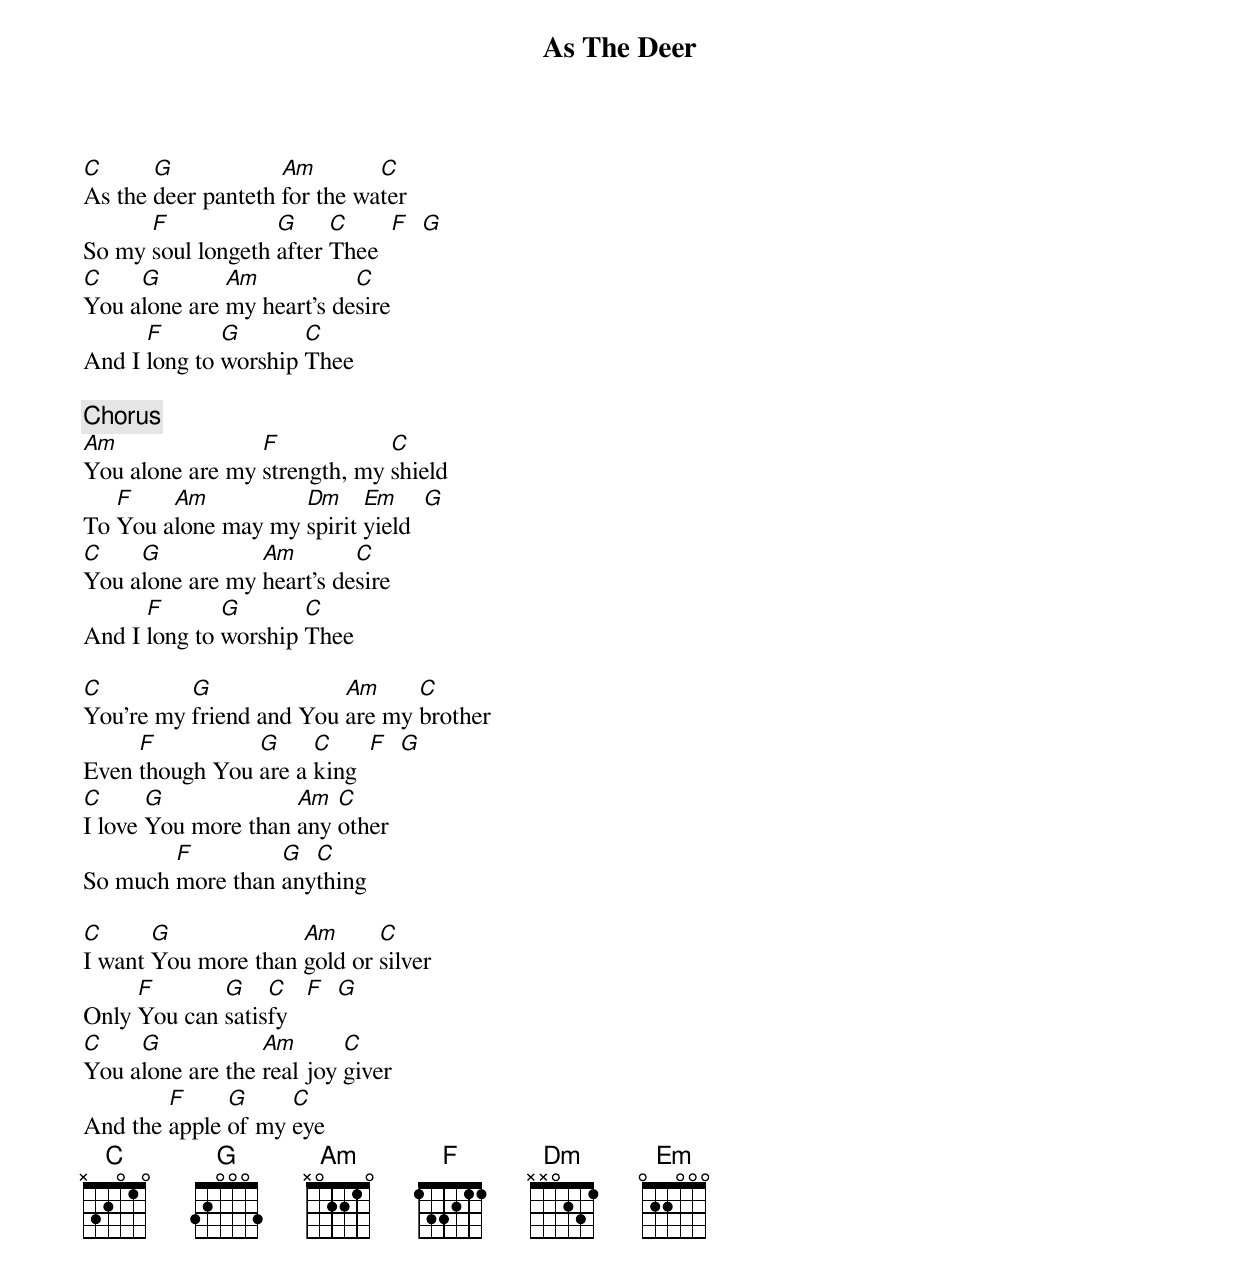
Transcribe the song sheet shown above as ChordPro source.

{Title: As The Deer}

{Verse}
[C]As the [G]deer panteth [Am]for the wa[C]ter
So my [F]soul longeth [G]after [C]Thee  [F]  [G]
[C]You a[G]lone are [Am]my heart's de[C]sire
And I [F]long to [G]worship [C]Thee

{Chorus}
[Am]You alone are my [F]strength, my [C]shield
To [F]You a[Am]lone may my [Dm]spirit [Em]yield  [G]
[C]You a[G]lone are my [Am]heart's de[C]sire
And I [F]long to [G]worship [C]Thee

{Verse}
[C]You're my [G]friend and You [Am]are my [C]brother
Even [F]though You [G]are a [C]king  [F]  [G]
[C]I love [G]You more than [Am]any [C]other
So much [F]more than [G]any[C]thing

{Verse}
[C]I want [G]You more than [Am]gold or [C]silver
Only [F]You can [G]satis[C]fy   [F]  [G]
[C]You a[G]lone are the [Am]real joy [C]giver
And the [F]apple [G]of my [C]eye
